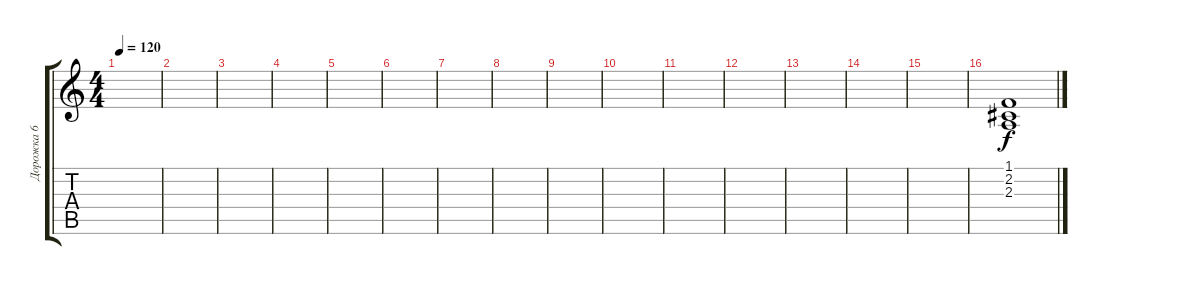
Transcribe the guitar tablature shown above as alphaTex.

\track ("Дорожка 6" "Дорожка 6") {instrument pizzicatostrings}
\staff {score tabs}
\tuning (E4 B3 G3 D3 A2 E2) {hide}
\ts (4 4)
\tempo 120
\clef g2
\ks c
|
|
|
|
|
|
|
|
|
|
|
|
|
|
|
(1.1 2.2 2.3).1
